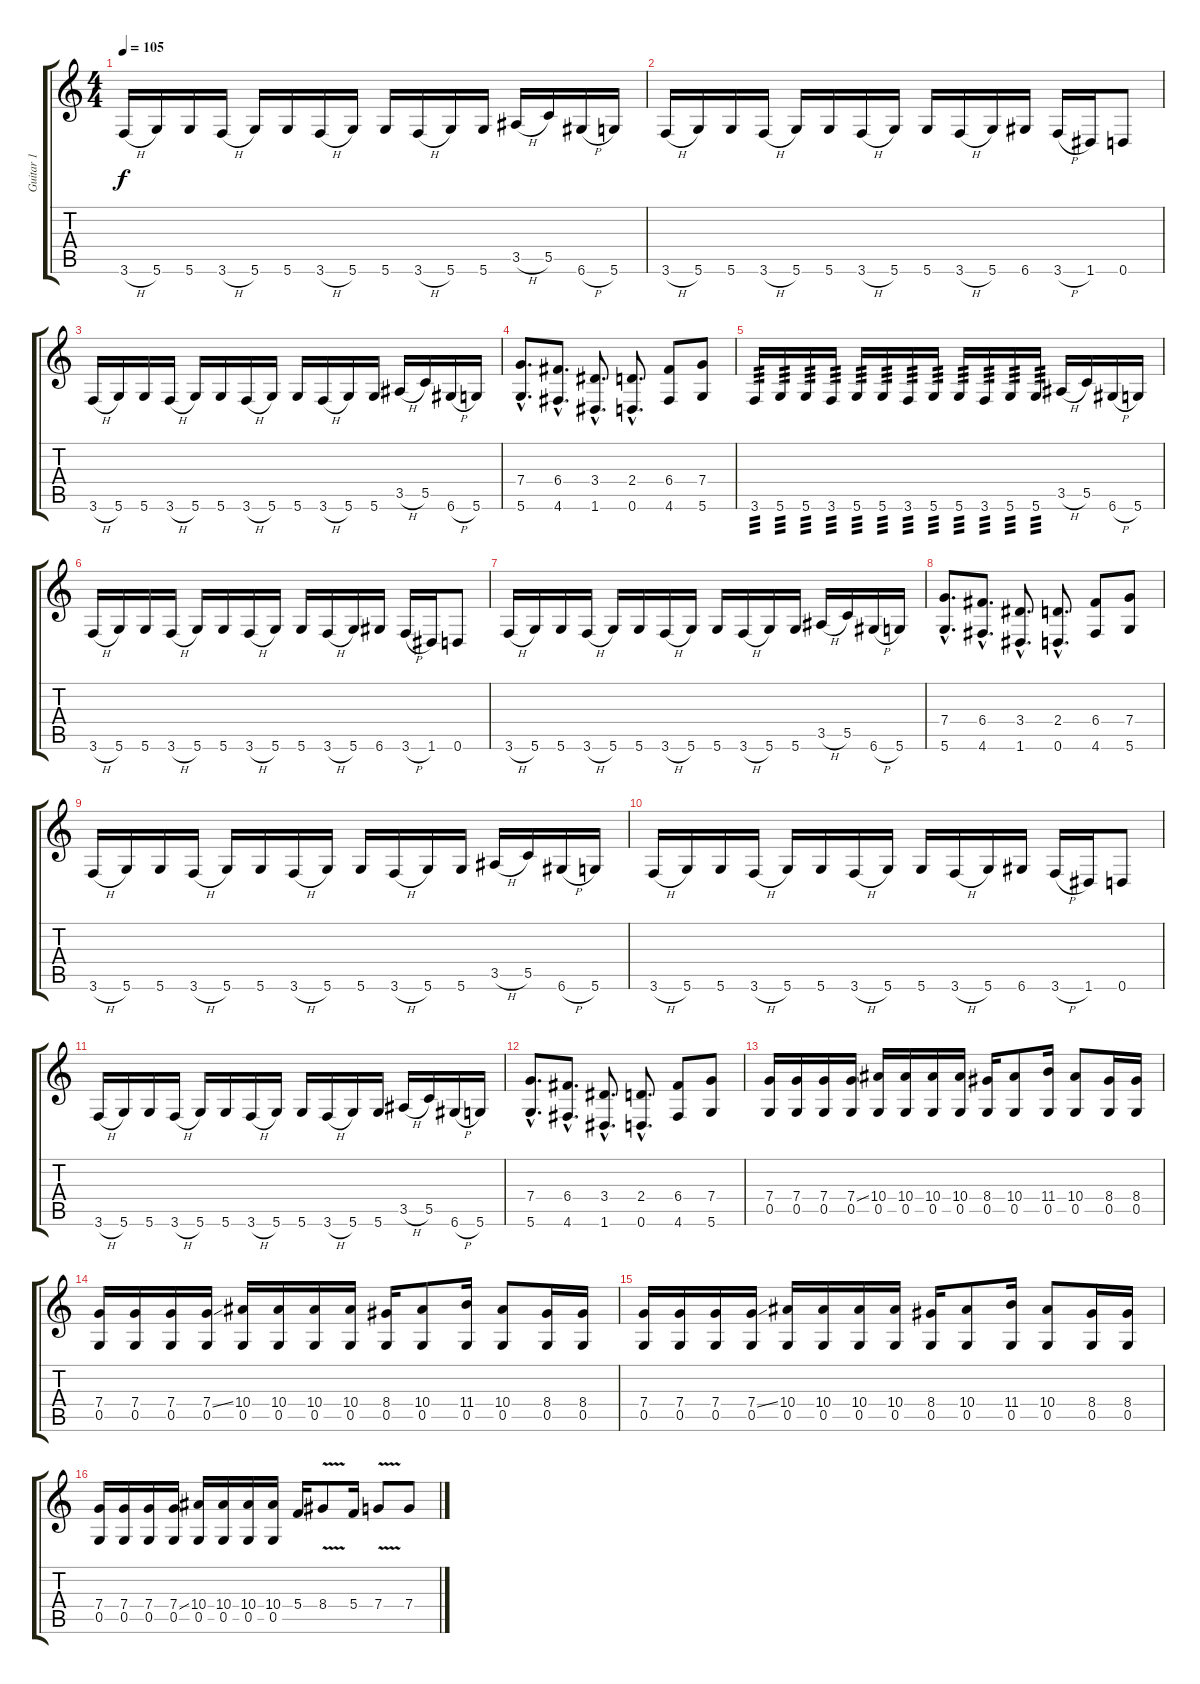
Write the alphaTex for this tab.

\track ("Guitar 1" "Guitar 1") {instrument overdrivenguitar}
\staff {score tabs}
\tuning (D4 A3 F3 C3 G2 D2) {hide}
\ts (4 4)
\tempo 105
\clef g2
\ks c
3.6{h}.16{dy f} 5.6.16 5.6.16 3.6{h}.16 5.6.16 5.6.16 3.6{h}.16 5.6.16 5.6.16 3.6{h}.16 5.6.16 5.6.16 3.5{h}.16 5.5.16 6.6{h}.16 5.6.16 |
3.6{h}.16 5.6.16 5.6.16 3.6{h}.16 5.6.16 5.6.16 3.6{h}.16 5.6.16 5.6.16 3.6{h}.16 5.6.16 6.6.16 3.6{h}.16 1.6.16 0.6.8 |
3.6{h}.16 5.6.16 5.6.16 3.6{h}.16 5.6.16 5.6.16 3.6{h}.16 5.6.16 5.6.16 3.6{h}.16 5.6.16 5.6.16 3.5{h}.16 5.5.16 6.6{h}.16 5.6.16 |
(7.4{hac} 5.6{hac}).8{d} (6.4{hac} 4.6{hac}).8{d} (3.4{hac} 1.6{hac}).8{d} (2.4{hac} 0.6{hac}).8{d} (6.4 4.6).8 (7.4 5.6).8 |
\section ("" "")
3.6.16{tp 3} 5.6.16{tp 3} 5.6.16{tp 3} 3.6.16{tp 3} 5.6.16{tp 3} 5.6.16{tp 3} 3.6.16{tp 3} 5.6.16{tp 3} 5.6.16{tp 3} 3.6.16{tp 3} 5.6.16{tp 3} 5.6.16{tp 3} 3.5{h}.16 5.5.16 6.6{h}.16 5.6.16 |
3.6{h}.16 5.6.16 5.6.16 3.6{h}.16 5.6.16 5.6.16 3.6{h}.16 5.6.16 5.6.16 3.6{h}.16 5.6.16 6.6.16 3.6{h}.16 1.6.16 0.6.8 |
3.6{h}.16 5.6.16 5.6.16 3.6{h}.16 5.6.16 5.6.16 3.6{h}.16 5.6.16 5.6.16 3.6{h}.16 5.6.16 5.6.16 3.5{h}.16 5.5.16 6.6{h}.16 5.6.16 |
(7.4{hac} 5.6{hac}).8{d} (6.4{hac} 4.6{hac}).8{d} (3.4{hac} 1.6{hac}).8{d} (2.4{hac} 0.6{hac}).8{d} (6.4 4.6).8 (7.4 5.6).8 |
3.6{h}.16 5.6.16 5.6.16 3.6{h}.16 5.6.16 5.6.16 3.6{h}.16 5.6.16 5.6.16 3.6{h}.16 5.6.16 5.6.16 3.5{h}.16 5.5.16 6.6{h}.16 5.6.16 |
3.6{h}.16 5.6.16 5.6.16 3.6{h}.16 5.6.16 5.6.16 3.6{h}.16 5.6.16 5.6.16 3.6{h}.16 5.6.16 6.6.16 3.6{h}.16 1.6.16 0.6.8 |
3.6{h}.16 5.6.16 5.6.16 3.6{h}.16 5.6.16 5.6.16 3.6{h}.16 5.6.16 5.6.16 3.6{h}.16 5.6.16 5.6.16 3.5{h}.16 5.5.16 6.6{h}.16 5.6.16 |
(7.4{hac} 5.6{hac}).8{d} (6.4{hac} 4.6{hac}).8{d} (3.4{hac} 1.6{hac}).8{d} (2.4{hac} 0.6{hac}).8{d} (6.4 4.6).8 (7.4 5.6).8 |
\section ("" "")
(7.4 0.5).16 (7.4 0.5).16 (7.4 0.5).16 (7.4{ss} 0.5).16 (10.4 0.5).16 (10.4 0.5).16 (10.4 0.5).16 (10.4 0.5).16 (8.4 0.5).16 (10.4 0.5).8 (11.4 0.5).16 (10.4 0.5).8 (8.4 0.5).16 (8.4 0.5).16 |
(7.4 0.5).16 (7.4 0.5).16 (7.4 0.5).16 (7.4{ss} 0.5).16 (10.4 0.5).16 (10.4 0.5).16 (10.4 0.5).16 (10.4 0.5).16 (8.4 0.5).16 (10.4 0.5).8 (11.4 0.5).16 (10.4 0.5).8 (8.4 0.5).16 (8.4 0.5).16 |
(7.4 0.5).16 (7.4 0.5).16 (7.4 0.5).16 (7.4{ss} 0.5).16 (10.4 0.5).16 (10.4 0.5).16 (10.4 0.5).16 (10.4 0.5).16 (8.4 0.5).16 (10.4 0.5).8 (11.4 0.5).16 (10.4 0.5).8 (8.4 0.5).16 (8.4 0.5).16 |
(7.4 0.5).16 (7.4 0.5).16 (7.4 0.5).16 (7.4{ss} 0.5).16 (10.4 0.5).16 (10.4 0.5).16 (10.4 0.5).16 (10.4 0.5).16 5.4.16 8.4{v}.8 5.4.16 7.4{v}.8 7.4.8
